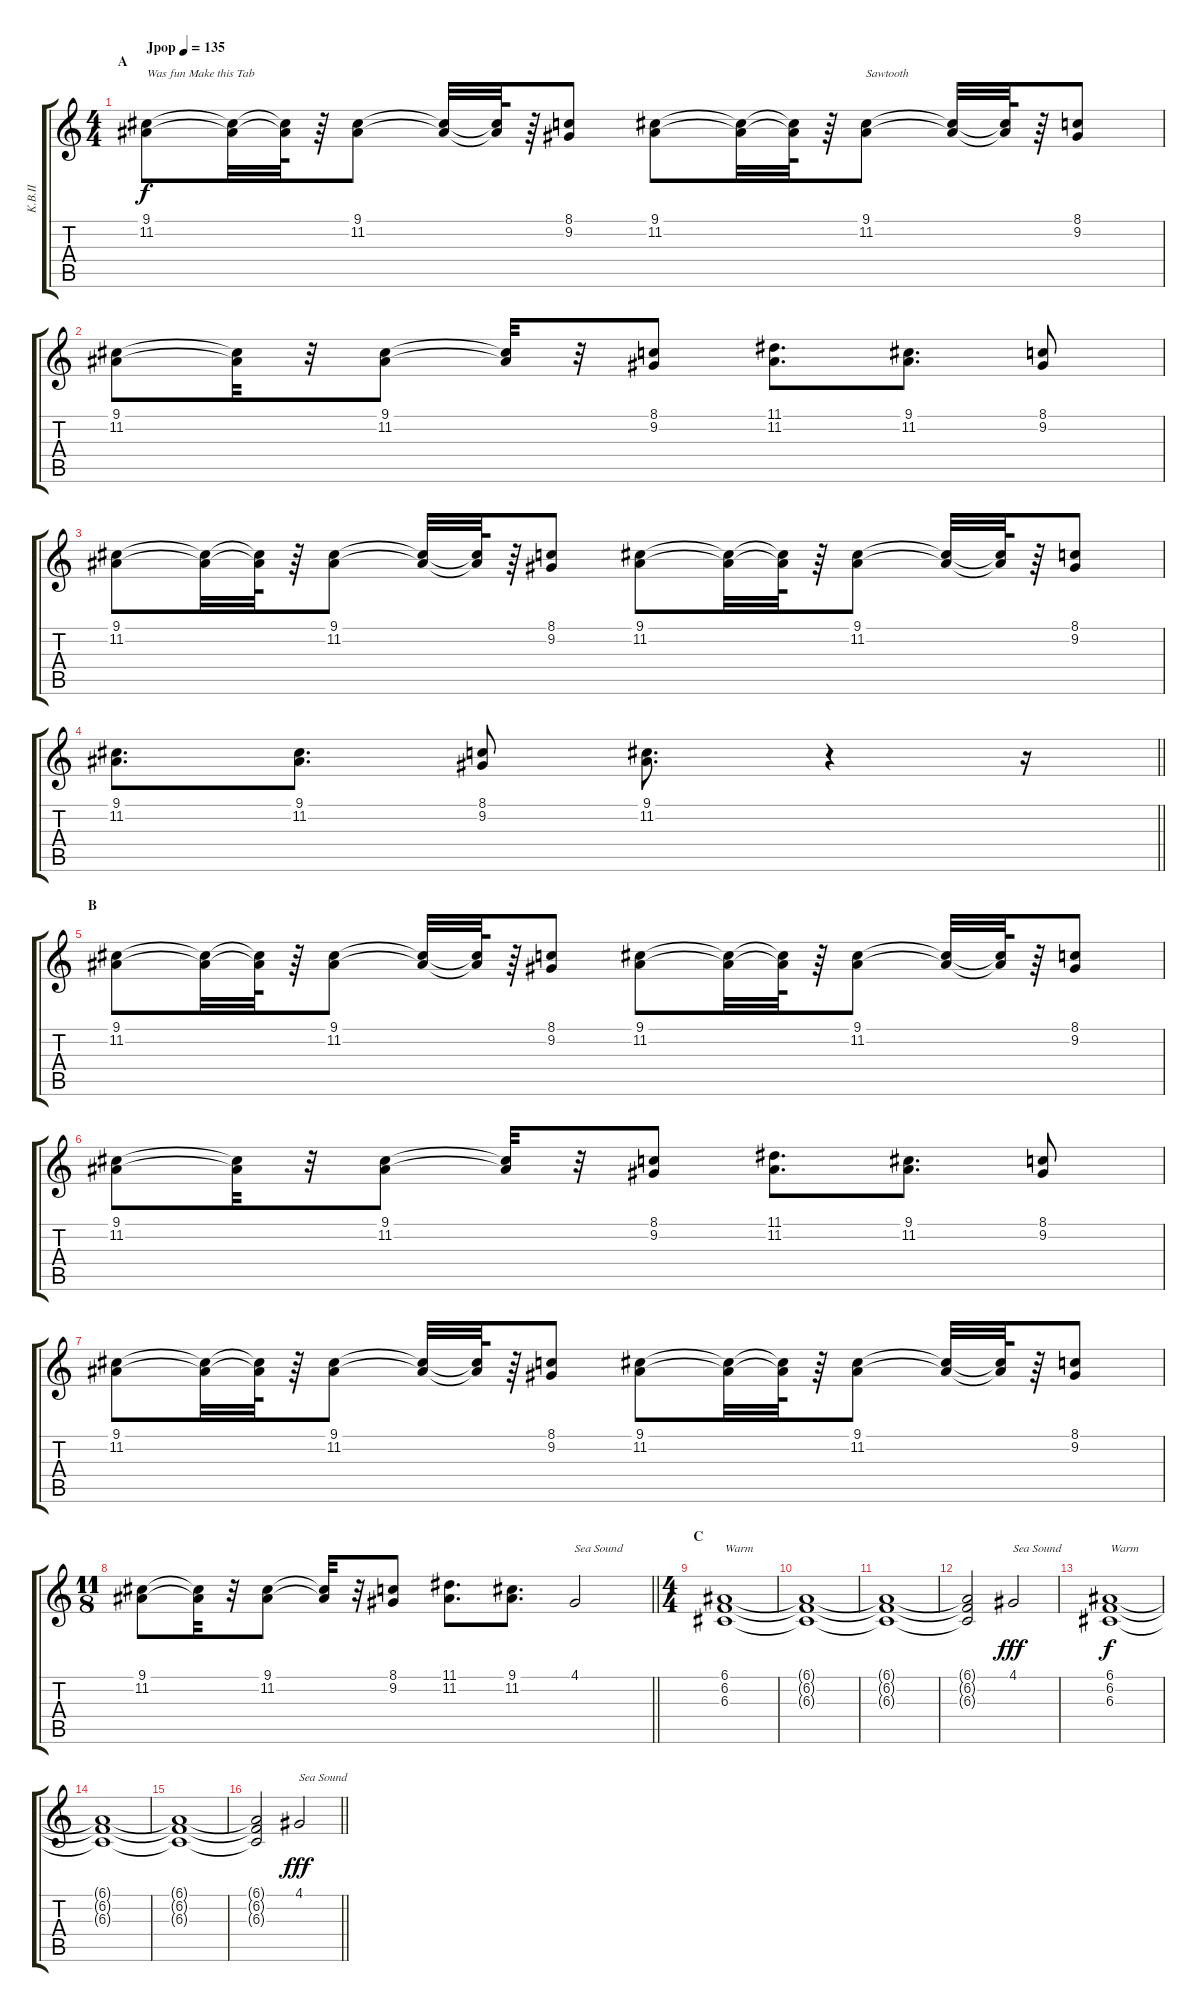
\track ("K.B.II" "K.B.II") {instrument lead2sawtooth}
\staff {score tabs}
\tuning (E4 B3 G3 D3 A2 E2) {hide}
\ts (4 4)
\section ("" "A")
\tempo (135 "Jpop")
\clef g2
\ks c
(9.1 11.2).8{txt "Was fun Make this Tab" dy f instrument lead2sawtooth} (9.1{t} 11.2{t}).32 (9.1{t} 11.2{t}).64 r.64 (9.1 11.2).8 (9.1{t} 11.2{t}).32 (9.1{t} 11.2{t}).64 r.64 (8.1 9.2).8 (9.1 11.2).8 (9.1{t} 11.2{t}).32 (9.1{t} 11.2{t}).64 r.64 (9.1 11.2).8{txt "Sawtooth "} (9.1{t} 11.2{t}).32 (9.1{t} 11.2{t}).64 r.64 (8.1 9.2).8 |
(9.1 11.2).8 (9.1{t} 11.2{t}).32 r.32 (9.1 11.2).8 (9.1{t} 11.2{t}).32 r.32 (8.1 9.2).8 (11.1 11.2).8{d} (9.1 11.2).8{d} (8.1 9.2).8 |
(9.1 11.2).8 (9.1{t} 11.2{t}).32 (9.1{t} 11.2{t}).64 r.64 (9.1 11.2).8 (9.1{t} 11.2{t}).32 (9.1{t} 11.2{t}).64 r.64 (8.1 9.2).8 (9.1 11.2).8 (9.1{t} 11.2{t}).32 (9.1{t} 11.2{t}).64 r.64 (9.1 11.2).8 (9.1{t} 11.2{t}).32 (9.1{t} 11.2{t}).64 r.64 (8.1 9.2).8 |
\barLineRight lightlight
(9.1 11.2).8{d} (9.1 11.2).8{d} (8.1 9.2).8 (9.1 11.2).8{d} r.4 r.16 |
\section ("" "B")
(9.1 11.2).8 (9.1{t} 11.2{t}).32 (9.1{t} 11.2{t}).64 r.64 (9.1 11.2).8 (9.1{t} 11.2{t}).32 (9.1{t} 11.2{t}).64 r.64 (8.1 9.2).8 (9.1 11.2).8 (9.1{t} 11.2{t}).32 (9.1{t} 11.2{t}).64 r.64 (9.1 11.2).8 (9.1{t} 11.2{t}).32 (9.1{t} 11.2{t}).64 r.64 (8.1 9.2).8 |
(9.1 11.2).8 (9.1{t} 11.2{t}).32 r.32 (9.1 11.2).8 (9.1{t} 11.2{t}).32 r.32 (8.1 9.2).8 (11.1 11.2).8{d} (9.1 11.2).8{d} (8.1 9.2).8 |
(9.1 11.2).8 (9.1{t} 11.2{t}).32 (9.1{t} 11.2{t}).64 r.64 (9.1 11.2).8 (9.1{t} 11.2{t}).32 (9.1{t} 11.2{t}).64 r.64 (8.1 9.2).8 (9.1 11.2).8 (9.1{t} 11.2{t}).32 (9.1{t} 11.2{t}).64 r.64 (9.1 11.2).8 (9.1{t} 11.2{t}).32 (9.1{t} 11.2{t}).64 r.64 (8.1 9.2).8 |
\ts (11 8)
\barLineRight lightlight
(9.1 11.2).8 (9.1{t} 11.2{t}).32 r.32 (9.1 11.2).8 (9.1{t} 11.2{t}).32 r.32 (8.1 9.2).8 (11.1 11.2).8{d} (9.1 11.2).8{d} 4.1.2{txt "Sea Sound" volume 16 instrument seashore} |
\ts (4 4)
\section ("" "C")
(6.1 6.2 6.3).1{txt "Warm" volume 8 instrument pad2warm} |
(6.1{t} 6.2{t} 6.3{t}).1 |
(6.1{t} 6.2{t} 6.3{t}).1 |
(6.1{t} 6.2{t} 6.3{t}).2 4.1.2{txt "Sea Sound" dy fff volume 16 instrument seashore} |
(6.1 6.2 6.3).1{txt "Warm" dy f volume 8 instrument pad2warm} |
(6.1{t} 6.2{t} 6.3{t}).1 |
(6.1{t} 6.2{t} 6.3{t}).1 |
\barLineRight lightlight
(6.1{t} 6.2{t} 6.3{t}).2 4.1.2{txt "Sea Sound" dy fff volume 16 instrument seashore}
